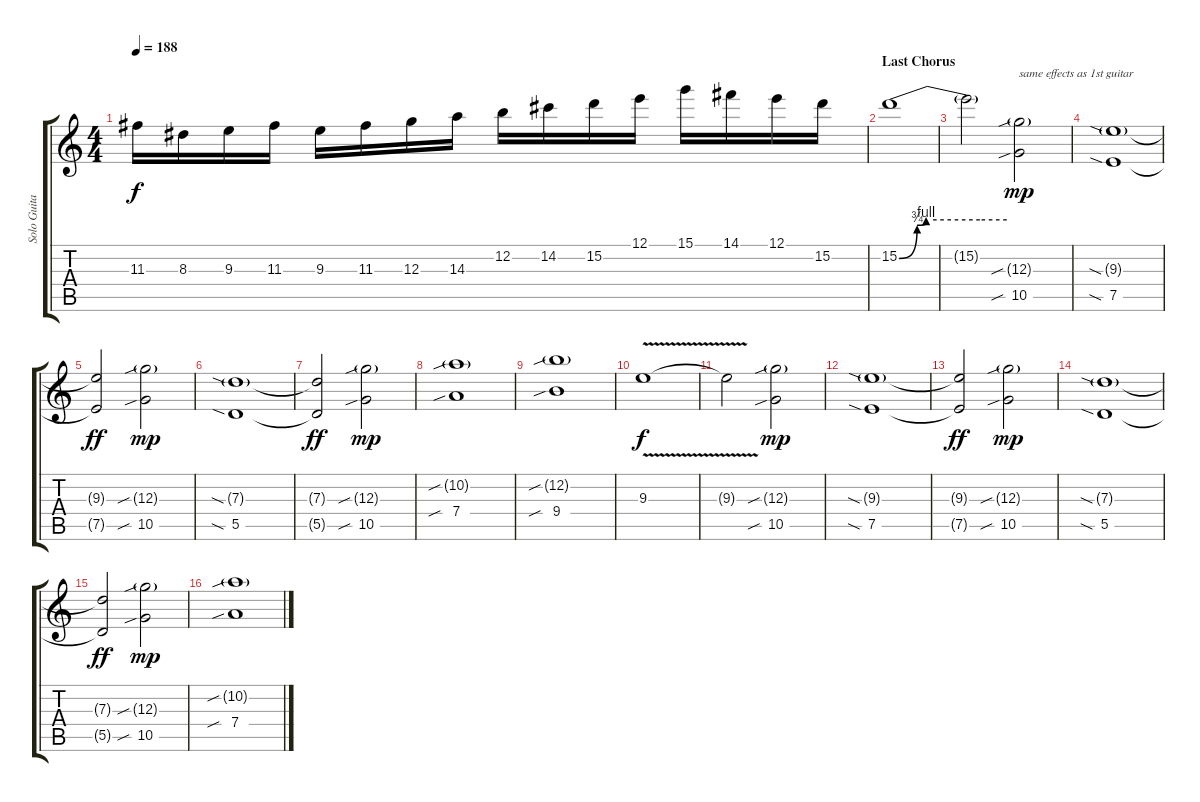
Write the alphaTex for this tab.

\track ("Solo Guitar" "Solo Guita") {instrument overdrivenguitar}
\staff {score tabs}
\tuning (E4 B3 G3 D3 A2 E2) {hide}
\ts (4 4)
\tempo 188
\clef g2
\ks c
11.3.16{dy f} 8.3.16 9.3.16 11.3.16 9.3.16 11.3.16 12.3.16 14.3.16 12.2.16 14.2.16 15.2.16 12.1.16 15.1.16 14.1.16 12.1.16 15.2.16 |
\section ("" "Last Chorus")
15.2{be (custom 0 0 10 3 15 4 45 4 60 4)}.1 |
15.2{t}.2 (12.3{sib g} 10.5{sib}).2{txt "same effects as 1st guitar" dy mp} |
(9.3{sia g} 7.5{sia}).1 |
(9.3{t} 7.5{t}).2{dy ff} (12.3{sib g} 10.5{sib}).2{dy mp} |
(7.3{sia g} 5.5{sia}).1 |
(7.3{t} 5.5{t}).2{dy ff} (12.3{sib g} 10.5{sib}).2{dy mp} |
(10.2{sib g} 7.4{sib}).1 |
(12.2{sib g} 9.4{sib}).1 |
9.3{v}.1{dy f} |
9.3{t}.2 (12.3{sib g} 10.5{sib}).2{dy mp} |
(9.3{sia g} 7.5{sia}).1 |
(9.3{t} 7.5{t}).2{dy ff} (12.3{sib g} 10.5{sib}).2{dy mp} |
(7.3{sia g} 5.5{sia}).1 |
(7.3{t} 5.5{t}).2{dy ff} (12.3{sib g} 10.5{sib}).2{dy mp} |
(10.2{sib g} 7.4{sib}).1
